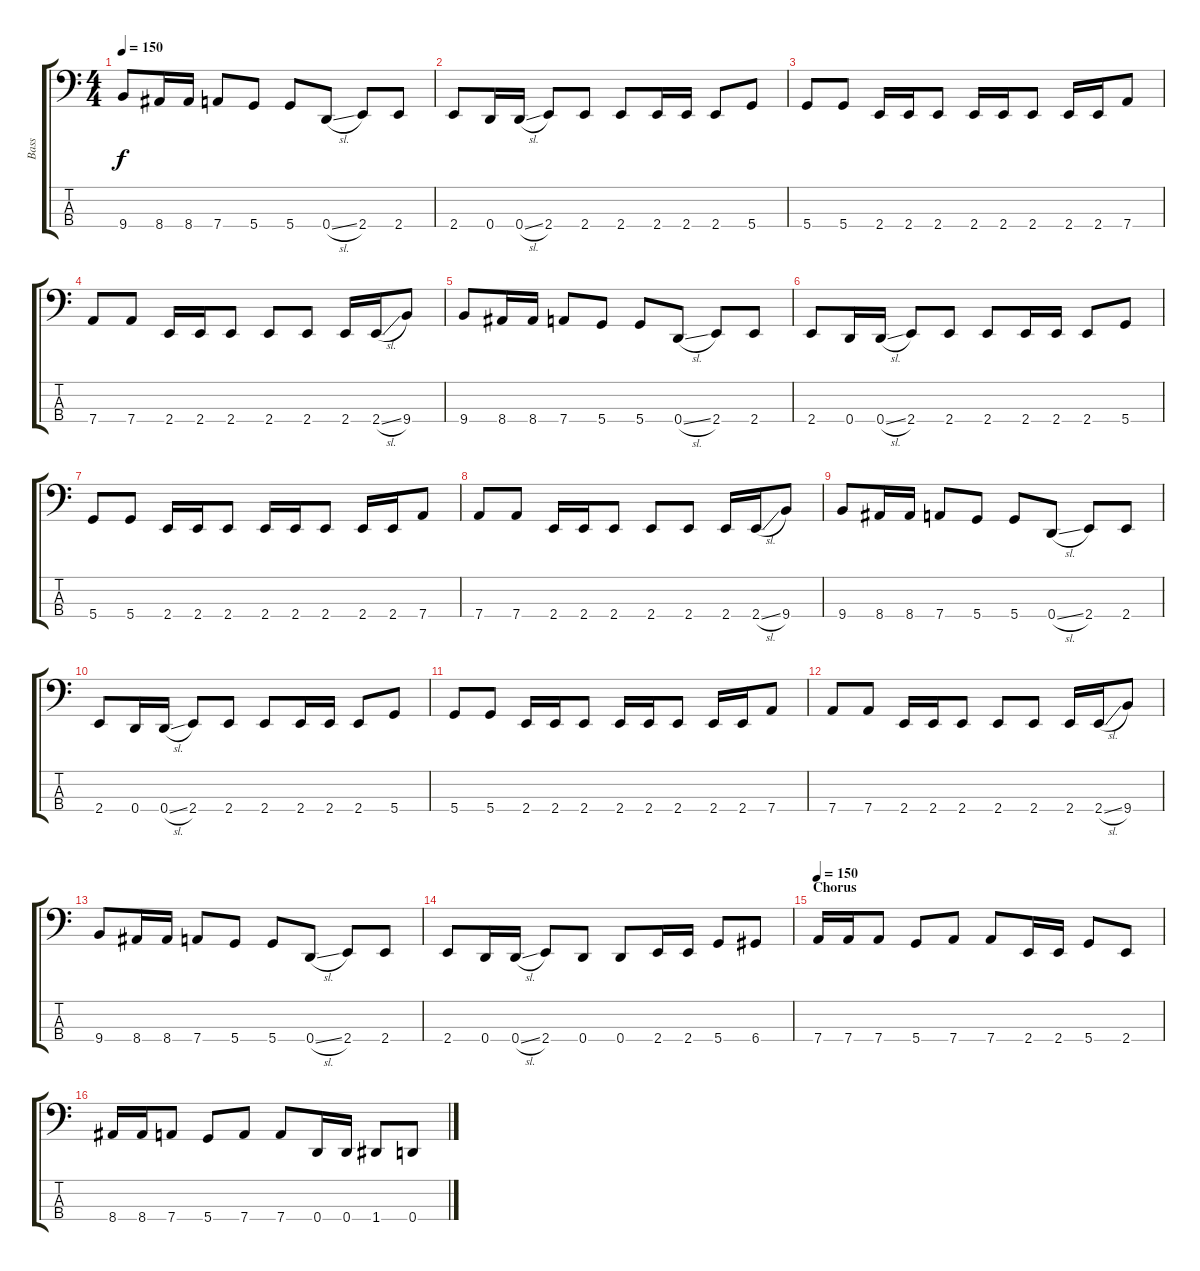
\track ("Bass" "Bass") {instrument electricbasspick}
\staff {score tabs}
\tuning (G2 D2 A1 D1) {hide}
\ts (4 4)
\tempo 150
\clef f4
\ks c
9.4.8{dy f} 8.4.16 8.4.16 7.4.8 5.4.8 5.4.8 0.4{sl}.8 2.4.8 2.4.8 |
2.4.8 0.4.16 0.4{sl}.16 2.4.8 2.4.8 2.4.8 2.4.16 2.4.16 2.4.8 5.4.8 |
5.4.8 5.4.8 2.4.16 2.4.16 2.4.8 2.4.16 2.4.16 2.4.8 2.4.16 2.4.16 7.4.8 |
7.4.8 7.4.8 2.4.16 2.4.16 2.4.8 2.4.8 2.4.8 2.4.16 2.4{sl}.16 9.4.8 |
9.4.8 8.4.16 8.4.16 7.4.8 5.4.8 5.4.8 0.4{sl}.8 2.4.8 2.4.8 |
2.4.8 0.4.16 0.4{sl}.16 2.4.8 2.4.8 2.4.8 2.4.16 2.4.16 2.4.8 5.4.8 |
5.4.8 5.4.8 2.4.16 2.4.16 2.4.8 2.4.16 2.4.16 2.4.8 2.4.16 2.4.16 7.4.8 |
7.4.8 7.4.8 2.4.16 2.4.16 2.4.8 2.4.8 2.4.8 2.4.16 2.4{sl}.16 9.4.8 |
9.4.8 8.4.16 8.4.16 7.4.8 5.4.8 5.4.8 0.4{sl}.8 2.4.8 2.4.8 |
2.4.8 0.4.16 0.4{sl}.16 2.4.8 2.4.8 2.4.8 2.4.16 2.4.16 2.4.8 5.4.8 |
5.4.8 5.4.8 2.4.16 2.4.16 2.4.8 2.4.16 2.4.16 2.4.8 2.4.16 2.4.16 7.4.8 |
7.4.8 7.4.8 2.4.16 2.4.16 2.4.8 2.4.8 2.4.8 2.4.16 2.4{sl}.16 9.4.8 |
9.4.8 8.4.16 8.4.16 7.4.8 5.4.8 5.4.8 0.4{sl}.8 2.4.8 2.4.8 |
2.4.8 0.4.16 0.4{sl}.16 2.4.8 0.4.8 0.4.8 2.4.16 2.4.16 5.4.8 6.4.8 |
\section ("" "Chorus")
\tempo 150
7.4.16 7.4.16 7.4.8 5.4.8 7.4.8 7.4.8 2.4.16 2.4.16 5.4.8 2.4.8 |
8.4.16 8.4.16 7.4.8 5.4.8 7.4.8 7.4.8 0.4.16 0.4.16 1.4.8 0.4.8
